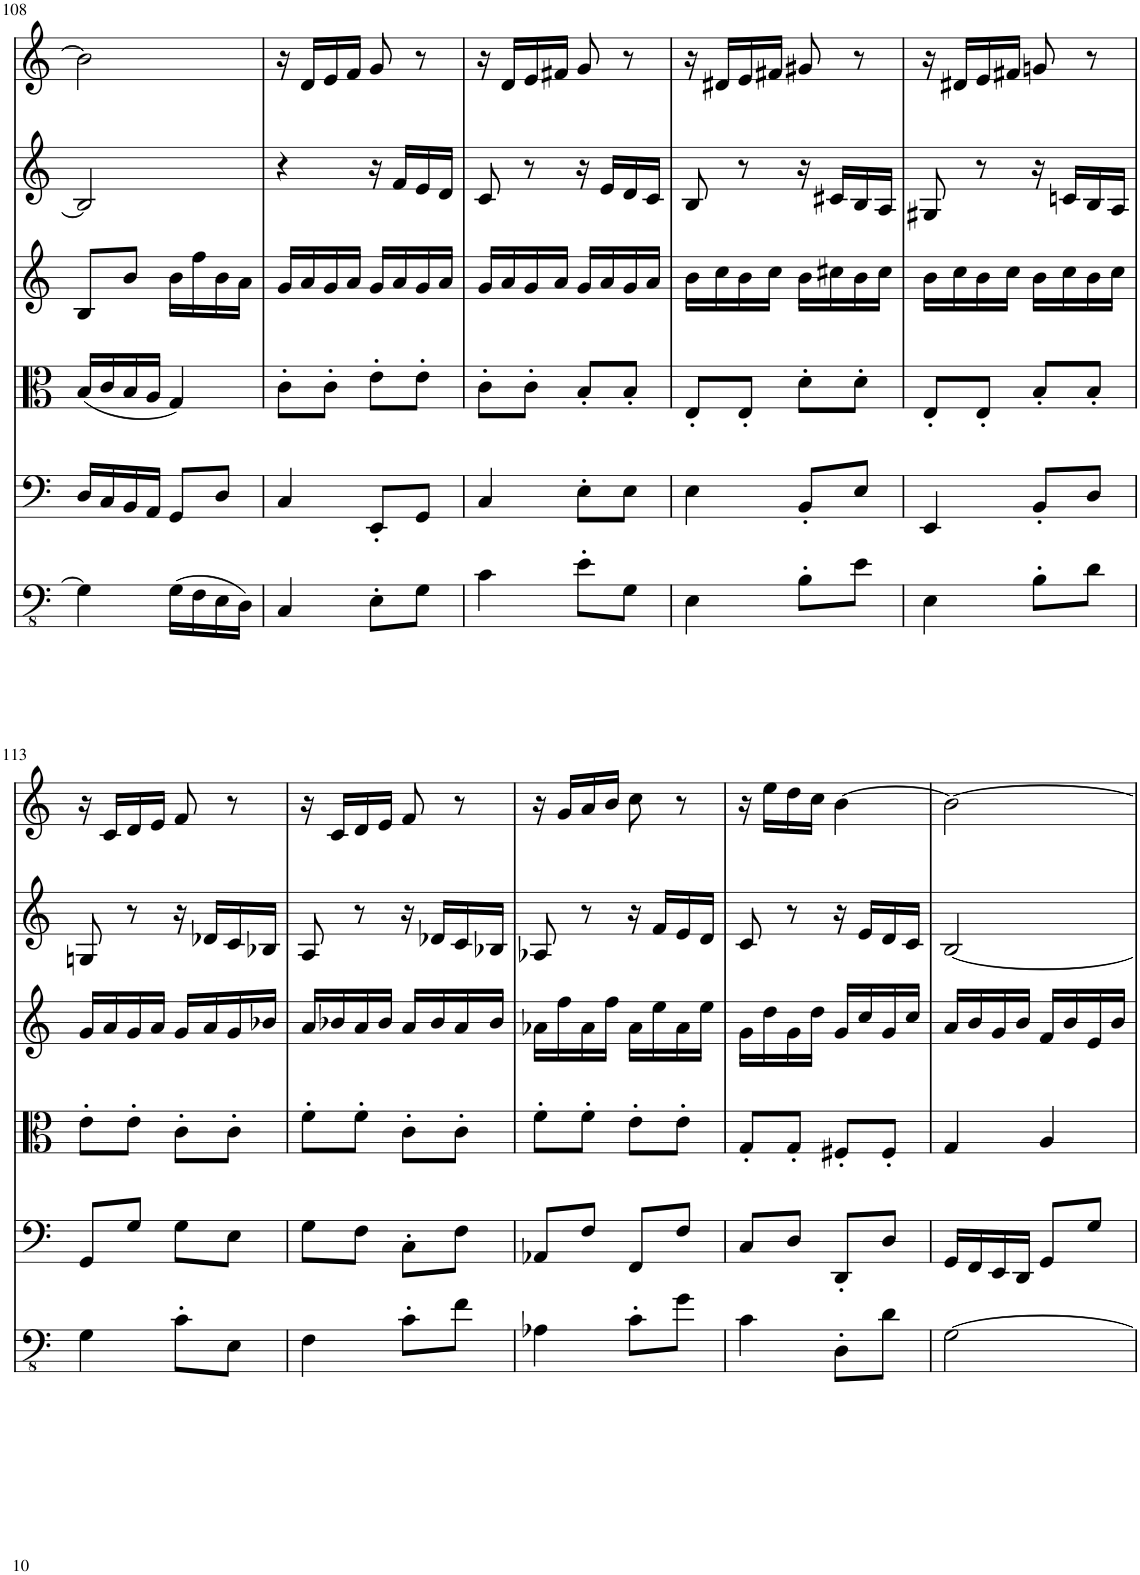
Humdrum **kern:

**kern	**kern	**kern	**kern	**kern	**kern	**kern
*part7	*part6	*part5	*part4	*part3	*part2	*part1
*staff7	*staff6	*staff5	*staff4	*staff3	*staff2	*staff1
*I"Piano	*I"Piano	*I"Piano	*I"Piano	*I"Piano	*I"Piano	*I"Piano
*	*I'Pno	*	*	*	*	*I'Pno
!!LO:PB:g=z
*clefFv4	*clefF4	*clefC3	*clefG2	*clefG2	*clefG2	*clefG2
*k[]	*k[]	*k[]	*k[]	*k[]	*k[]	*k[]
*M2/4	*M2/4	*M2/4	*M2/4	*M2/4	*M2/4	*M2/4
=108	=108	=108	=108	=108	=108	=108
4GG\]	16D/LL	(16B/LL	8B/L	2B/]	2b\]	2B]
.	16C/	16c/	.	.	.	.
.	16BB/	16B/	8b/J	.	.	.
.	16AA/JJ	16A/JJ	.	.	.	.
(16GG\LL	8GG/L	4G/)	16b\LL	.	.	.
16FF\	.	.	16ff\	.	.	.
16EE\	8D/J	.	16b\	.	.	.
16DD\JJ)	.	.	16a\JJ	.	.	.
=109	=109	=109	=109	=109	=109	=109
4CC/	4C/	8c'\L	16g/LL	4r	16r	4r
.	.	.	16a/	.	16d/LL	.
.	.	8c'\J	16g/	.	16e/	.
.	.	.	16a/JJ	.	16f/JJ	.
8EE'\L	8EE'/L	8e'\L	16g/LL	16r	8g/	16r
.	.	.	16a/	16f/LL	.	16f/LL
8GG\J	8GG/J	8e'\J	16g/	16e/	8r	16e/
.	.	.	16a/JJ	16d/JJ	.	16d/JJ
=110	=110	=110	=110	=110	=110	=110
4C\	4C/	8c'\L	16g/LL	8c/	16r	8c
.	.	.	16a/	.	16d/LL	.
.	.	8c'\J	16g/	8r	16e/	8r
.	.	.	16a/JJ	.	16f#X/JJ	.
8E'\L	8E'\L	8B'/L	16g/LL	16r	8g/	16r
.	.	.	16a/	16e/LL	.	16e/LL
8GG\J	8E\J	8B'/J	16g/	16d/	8r	16d/
.	.	.	16a/JJ	16c/JJ	.	16c/JJ
=111	=111	=111	=111	=111	=111	=111
4EE\	4E\	8E'/L	16b\LL	8B/	16r	8B
.	.	.	16cc\	.	16d#X/LL	.
.	.	8E'/J	16b\	8r	16e/	8r
.	.	.	16cc\JJ	.	16f#X/JJ	.
8BB'\L	8BB'/L	8d'\L	16b\LL	16r	8g#X/	16r
.	.	.	16cc#X\	16c#X/LL	.	16c#X/LL
8E\J	8E/J	8d'\J	16b\	16B/	8r	16B/
.	.	.	16cc#\JJ	16A/JJ	.	16A/JJ
=112	=112	=112	=112	=112	=112	=112
4EE\	4EE/	8E'/L	16b\LL	8G#X/	16r	8G#X
.	.	.	16cc\	.	16d#X/LL	.
.	.	8E'/J	16b\	8r	16e/	8r
.	.	.	16cc\JJ	.	16f#X/JJ	.
8BB'\L	8BB'/L	8B'/L	16b\LL	16r	8gn/	16r
.	.	.	16cc\	16cn/LL	.	16cn/LL
8D\J	8D/J	8B'/J	16b\	16B/	8r	16B/
.	.	.	16cc\JJ	16A/JJ	.	16A/JJ
!!LO:LB:g=z
=113	=113	=113	=113	=113	=113	=113
4GG\	8GG/L	8e'\L	16g/LL	8Gn/	16r	8Gn
.	.	.	16a/	.	16c/LL	.
.	8G/J	8e'\J	16g/	8r	16d/	8r
.	.	.	16a/JJ	.	16e/JJ	.
8C'\L	8G\L	8c'\L	16g/LL	16r	8f/	16r
.	.	.	16a/	16d-X/LL	.	16d-X/LL
8EE\J	8E\J	8c'\J	16g/	16c/	8r	16c/
.	.	.	16b-X/JJ	16B-X/JJ	.	16B-X/JJ
=114	=114	=114	=114	=114	=114	=114
4FF\	8G\L	8f'\L	16a/LL	8A/	16r	8A
.	.	.	16b-X/	.	16c/LL	.
.	8F\J	8f'\J	16a/	8r	16d/	8r
.	.	.	16b-/JJ	.	16e/JJ	.
8C'\L	8C'\L	8c'\L	16a/LL	16r	8f/	16r
.	.	.	16b-/	16d-X/LL	.	16d-X/LL
8F\J	8F\J	8c'\J	16a/	16c/	8r	16c/
.	.	.	16b-/JJ	16B-X/JJ	.	16B-X/JJ
=115	=115	=115	=115	=115	=115	=115
4AA-X\	8AA-X/L	8f'\L	16a-X\LL	8A-X/	16r	8A-X
.	.	.	16ff\	.	16g/LL	.
.	8F/J	8f'\J	16a-\	8r	16a/	8r
.	.	.	16ff\JJ	.	16b/JJ	.
8C'\L	8FF/L	8e'\L	16a-\LL	16r	8cc\	16r
.	.	.	16ee\	16f/LL	.	16f/LL
8G\J	8F/J	8e'\J	16a-\	16e/	8r	16e/
.	.	.	16ee\JJ	16d/JJ	.	16d/JJ
=116	=116	=116	=116	=116	=116	=116
4C\	8C/L	8G'/L	16g\LL	8c/	16r	8c
.	.	.	16dd\	.	16ee\LL	.
.	8D/J	8G'/J	16g\	8r	16dd\	8r
.	.	.	16dd\JJ	.	16cc\JJ	.
8DD'\L	8DD'/L	8F#X'/L	16g/LL	16r	[4b\	16r
.	.	.	16cc/	16e/LL	.	16e/LL
8D\J	8D/J	8F#'/J	16g/	16d/	.	16d/
.	.	.	16cc/JJ	16c/JJ	.	16c/JJ
=117	=117	=117	=117	=117	=117	=117
[2GG\	16GG/LL	4G/	16a/LL	[2B/	2b\_	[2B
.	16FF/	.	16b/	.	.	.
.	16EE/	.	16g/	.	.	.
.	16DD/JJ	.	16b/JJ	.	.	.
.	8GG/L	4A/	16f/LL	.	.	.
.	.	.	16b/	.	.	.
.	8G/J	.	16e/	.	.	.
.	.	.	16b/JJ	.	.	.
=	=	=	=	=	=	=
*-	*-	*-	*-	*-	*-	*-
